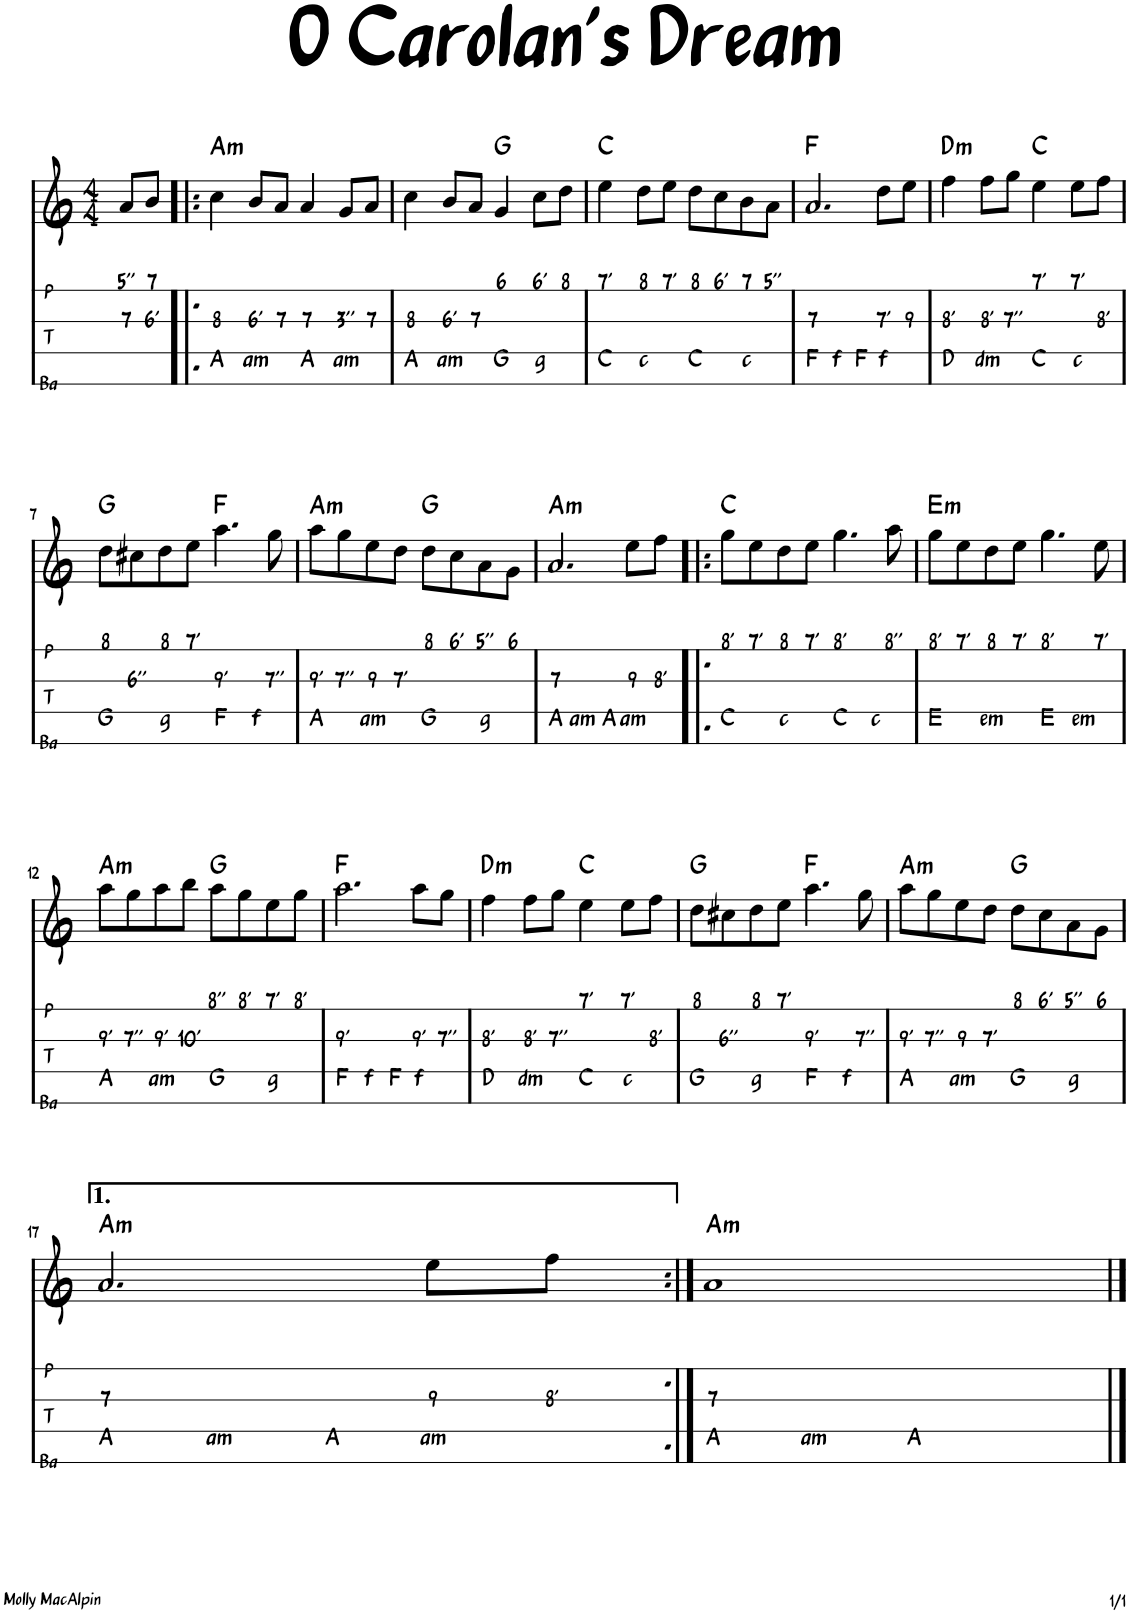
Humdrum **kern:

**kern	**text	**text	**text	**kern	**harte
*part2	*part2	*part2	*part2	*part1	*part1
*staff2	*staff2	*staff2	*staff2	*staff1	*
*I"P  T  Ba	*	*	*	*I"Piano	*
*I'P  T  Ba	*	*	*	*I'Pno	*
*stria4	*	*	*	*	*
*clefG2	*	*	*	*clefG2	*
*k[]	*	*	*	*k[]	*
*M4/4	*	*	*	*M4/4	*
=1	=1	=1	=1	=1	=1
!	!LO:LY:b	!LO:LY:b	!	!	!
*^	*	*	*	*	*
8aL	4ryy	5''	7	.	8a/L	.
!	!	!LO:LY:b	!LO:LY:b	!	!	!
8bJ	.	7	6'	.	8b/J	.
=2!|:	=2!|:	=2!|:	=2!|:	=2!|:	=2!|:	=2!|:
!	!	!	!LO:LY:b	!	!	!
!	!	!	!	!LO:LY:b	!	!LO:H:kt=m
4cc	4ryy	.	.	A	4cc\	A:min
!	!	!	!LO:LY:b	!	!	!
!	!	!	!	!LO:LY:b	!	!
8bL	4ryy	.	.	am	8b/L	.
!	!	!	!LO:LY:b	!	!	!
8aJ	.	.	7	.	8a/J	.
!	!	!	!LO:LY:b	!	!	!
!	!	!	!	!LO:LY:b	!	!
4a	4ryy	.	.	A	4a/	.
!	!	!	!LO:LY:b	!	!	!
!	!	!	!	!LO:LY:b	!	!
8gL	4ryy	.	.	am	8g/L	.
!	!	!	!LO:LY:b	!	!	!
8aJ	.	.	7	.	8a/J	.
=3	=3	=3	=3	=3	=3	=3
!	!	!	!LO:LY:b	!	!	!
!	!	!	!	!LO:LY:b	!	!
4cc	4ryy	.	.	A	4cc\	.
!	!	!	!LO:LY:b	!	!	!
!	!	!	!	!LO:LY:b	!	!
8bL	4ryy	.	.	am	8b/L	.
!	!	!	!LO:LY:b	!	!	!
8aJ	.	.	7	.	8a/J	.
!	!	!LO:LY:b	!	!	!	!
!	!	!	!	!LO:LY:b	!	!
4g	4ryy	.	.	G	4g/	G:maj
!	!	!LO:LY:b	!	!	!	!
!	!	!	!	!LO:LY:b	!	!
8ccL	4ryy	.	.	g	8cc\L	.
!	!	!LO:LY:b	!	!	!	!
8ddJ	.	8	.	.	8dd\J	.
=4	=4	=4	=4	=4	=4	=4
!	!	!LO:LY:b	!	!	!	!
!	!	!	!	!LO:LY:b	!	!
4ee	4ryy	.	.	C	4ee\	C:maj
!	!	!LO:LY:b	!	!	!	!
!	!	!	!	!LO:LY:b	!	!
8ddL	4ryy	.	.	c	8dd\L	.
!	!	!LO:LY:b	!	!	!	!
8eeJ	.	7'	.	.	8ee\J	.
!	!	!LO:LY:b	!	!	!	!
!	!	!	!	!LO:LY:b	!	!
8ddL	4ryy	.	.	C	8dd\L	.
!	!	!LO:LY:b	!	!	!	!
8cc	.	6'	.	.	8cc\	.
!	!	!LO:LY:b	!	!	!	!
!	!	!	!	!LO:LY:b	!	!
8b	4ryy	.	.	c	8b\	.
!	!	!LO:LY:b	!	!	!	!
8aJ	.	5''	.	.	8a\J	.
=5	=5	=5	=5	=5	=5	=5
!	!	!	!LO:LY:b	!	!	!
!	!	!	!	!LO:LY:b	!	!
2.a	4ryy	.	.	F	2.a/	F:maj
!	!	!	!	!LO:LY:b	!	!
.	4ryy	.	.	f	.	.
!	!	!	!	!LO:LY:b	!	!
.	4ryy	.	.	F	.	.
!	!	!	!LO:LY:b	!	!	!
!	!	!	!	!LO:LY:b	!	!
8ddL	4ryy	.	.	f	8dd\L	.
!	!	!	!LO:LY:b	!	!	!
8eeJ	.	.	9	.	8ee\J	.
=6	=6	=6	=6	=6	=6	=6
!	!	!	!LO:LY:b	!	!	!
!	!	!	!	!LO:LY:b	!	!LO:H:kt=m
4ff	4ryy	.	.	D	4ff\	D:min
!	!	!	!LO:LY:b	!	!	!
!	!	!	!	!LO:LY:b	!	!
8ffL	4ryy	.	.	dm	8ff\L	.
!	!	!	!LO:LY:b	!	!	!
8ggJ	.	.	7''	.	8gg\J	.
!	!	!LO:LY:b	!	!	!	!
!	!	!	!	!LO:LY:b	!	!
4ee	4ryy	.	.	C	4ee\	C:maj
!	!	!LO:LY:b	!	!	!	!
!	!	!	!	!LO:LY:b	!	!
8eeL	4ryy	.	.	c	8ee\L	.
!	!	!	!LO:LY:b	!	!	!
8ffJ	.	.	8'	.	8ff\J	.
!!LO:LB:g=z
=7	=7	=7	=7	=7	=7	=7
!	!	!LO:LY:b	!	!	!	!
!	!	!	!	!LO:LY:b	!	!
8ddL	4ryy	.	.	G	8dd\L	G:maj
!	!	!	!LO:LY:b	!	!	!
8cc#X	.	.	6''	.	8cc#X\	.
!	!	!LO:LY:b	!	!	!	!
!	!	!	!	!LO:LY:b	!	!
8dd	4ryy	.	.	g	8dd\	.
!	!	!LO:LY:b	!	!	!	!
8eeJ	.	7'	.	.	8ee\J	.
!	!	!	!LO:LY:b	!	!	!
!	!	!	!	!LO:LY:b	!	!
4.aa	4ryy	.	.	F	4.aa\	F:maj
!	!	!	!	!LO:LY:b	!	!
.	4ryy	.	.	f	.	.
!	!	!	!LO:LY:b	!	!	!
8gg	.	.	7''	.	8gg\	.
=8	=8	=8	=8	=8	=8	=8
!	!	!	!LO:LY:b	!	!	!
!	!	!	!	!LO:LY:b	!	!LO:H:kt=m
8aaL	4ryy	.	.	A	8aa\L	A:min
!	!	!	!LO:LY:b	!	!	!
8gg	.	.	7''	.	8gg\	.
!	!	!	!LO:LY:b	!	!	!
!	!	!	!	!LO:LY:b	!	!
8ee	4ryy	.	.	am	8ee\	.
!	!	!	!LO:LY:b	!	!	!
8ddJ	.	.	7'	.	8dd\J	.
!	!	!LO:LY:b	!	!	!	!
!	!	!	!	!LO:LY:b	!	!
8ddL	4ryy	.	.	G	8dd\L	G:maj
!	!	!LO:LY:b	!	!	!	!
8cc	.	6'	.	.	8cc\	.
!	!	!LO:LY:b	!	!	!	!
!	!	!	!	!LO:LY:b	!	!
8a	4ryy	.	.	g	8a\	.
!	!	!LO:LY:b	!	!	!	!
8gJ	.	6	.	.	8g\J	.
=9	=9	=9	=9	=9	=9	=9
!	!	!	!LO:LY:b	!	!	!
!	!	!	!	!LO:LY:b	!	!LO:H:kt=m
2.a	4ryy	.	.	A	2.a/	A:min
!	!	!	!	!LO:LY:b	!	!
.	4ryy	.	.	am	.	.
!	!	!	!	!LO:LY:b	!	!
.	4ryy	.	.	A	.	.
!	!	!	!LO:LY:b	!	!	!
!	!	!	!	!LO:LY:b	!	!
8eeL	4ryy	.	.	am	8ee\L	.
!	!	!	!LO:LY:b	!	!	!
8ffJ	.	.	8'	.	8ff\J	.
=10!|:	=10!|:	=10!|:	=10!|:	=10!|:	=10!|:	=10!|:
!	!	!LO:LY:b	!	!	!	!
!	!	!	!	!LO:LY:b	!	!
8ggL	4ryy	.	.	C	8gg\L	C:maj
!	!	!LO:LY:b	!	!	!	!
8ee	.	7'	.	.	8ee\	.
!	!	!LO:LY:b	!	!	!	!
!	!	!	!	!LO:LY:b	!	!
8dd	4ryy	.	.	c	8dd\	.
!	!	!LO:LY:b	!	!	!	!
8eeJ	.	7'	.	.	8ee\J	.
!	!	!LO:LY:b	!	!	!	!
!	!	!	!	!LO:LY:b	!	!
4.gg	4ryy	.	.	C	4.gg\	.
!	!	!	!	!LO:LY:b	!	!
.	4ryy	.	.	c	.	.
!	!	!LO:LY:b	!	!	!	!
8aa	.	8''	.	.	8aa\	.
=11	=11	=11	=11	=11	=11	=11
!	!	!LO:LY:b	!	!	!	!
!	!	!	!	!LO:LY:b	!	!LO:H:kt=m
8ggL	4ryy	.	.	E	8gg\L	E:min
!	!	!LO:LY:b	!	!	!	!
8ee	.	7'	.	.	8ee\	.
!	!	!LO:LY:b	!	!	!	!
!	!	!	!	!LO:LY:b	!	!
8dd	4ryy	.	.	em	8dd\	.
!	!	!LO:LY:b	!	!	!	!
8eeJ	.	7'	.	.	8ee\J	.
!	!	!LO:LY:b	!	!	!	!
!	!	!	!	!LO:LY:b	!	!
4.gg	4ryy	.	.	E	4.gg\	.
!	!	!	!	!LO:LY:b	!	!
.	4ryy	.	.	em	.	.
!	!	!LO:LY:b	!	!	!	!
8ee	.	7'	.	.	8ee\	.
!!LO:LB:g=z
=12	=12	=12	=12	=12	=12	=12
!	!	!	!LO:LY:b	!	!	!
!	!	!	!	!LO:LY:b	!	!LO:H:kt=m
8aaL	4ryy	.	.	A	8aa\L	A:min
!	!	!	!LO:LY:b	!	!	!
8gg	.	.	7''	.	8gg\	.
!	!	!	!LO:LY:b	!	!	!
!	!	!	!	!LO:LY:b	!	!
8aa	4ryy	.	.	am	8aa\	.
!	!	!	!LO:LY:b	!	!	!
8bbJ	.	.	10'	.	8bb\J	.
!	!	!LO:LY:b	!	!	!	!
!	!	!	!	!LO:LY:b	!	!
8aaL	4ryy	.	.	G	8aa\L	G:maj
!	!	!LO:LY:b	!	!	!	!
8gg	.	8'	.	.	8gg\	.
!	!	!LO:LY:b	!	!	!	!
!	!	!	!	!LO:LY:b	!	!
8ee	4ryy	.	.	g	8ee\	.
!	!	!LO:LY:b	!	!	!	!
8ggJ	.	8'	.	.	8gg\J	.
=13	=13	=13	=13	=13	=13	=13
!	!	!	!LO:LY:b	!	!	!
!	!	!	!	!LO:LY:b	!	!
2.aa	4ryy	.	.	F	2.aa\	F:maj
!	!	!	!	!LO:LY:b	!	!
.	4ryy	.	.	f	.	.
!	!	!	!	!LO:LY:b	!	!
.	4ryy	.	.	F	.	.
!	!	!	!LO:LY:b	!	!	!
!	!	!	!	!LO:LY:b	!	!
8aaL	4ryy	.	.	f	8aa\L	.
!	!	!	!LO:LY:b	!	!	!
8ggJ	.	.	7''	.	8gg\J	.
=14	=14	=14	=14	=14	=14	=14
!	!	!	!LO:LY:b	!	!	!
!	!	!	!	!LO:LY:b	!	!LO:H:kt=m
4ff	4ryy	.	.	D	4ff\	D:min
!	!	!	!LO:LY:b	!	!	!
!	!	!	!	!LO:LY:b	!	!
8ffL	4ryy	.	.	dm	8ff\L	.
!	!	!	!LO:LY:b	!	!	!
8ggJ	.	.	7''	.	8gg\J	.
!	!	!LO:LY:b	!	!	!	!
!	!	!	!	!LO:LY:b	!	!
4ee	4ryy	.	.	C	4ee\	C:maj
!	!	!LO:LY:b	!	!	!	!
!	!	!	!	!LO:LY:b	!	!
8eeL	4ryy	.	.	c	8ee\L	.
!	!	!	!LO:LY:b	!	!	!
8ffJ	.	.	8'	.	8ff\J	.
=15	=15	=15	=15	=15	=15	=15
!	!	!LO:LY:b	!	!	!	!
!	!	!	!	!LO:LY:b	!	!
8ddL	4ryy	.	.	G	8dd\L	G:maj
!	!	!	!LO:LY:b	!	!	!
8cc#X	.	.	6''	.	8cc#X\	.
!	!	!LO:LY:b	!	!	!	!
!	!	!	!	!LO:LY:b	!	!
8dd	4ryy	.	.	g	8dd\	.
!	!	!LO:LY:b	!	!	!	!
8eeJ	.	7'	.	.	8ee\J	.
!	!	!	!LO:LY:b	!	!	!
!	!	!	!	!LO:LY:b	!	!
4.aa	4ryy	.	.	F	4.aa\	F:maj
!	!	!	!	!LO:LY:b	!	!
.	4ryy	.	.	f	.	.
!	!	!	!LO:LY:b	!	!	!
8gg	.	.	7''	.	8gg\	.
=16	=16	=16	=16	=16	=16	=16
!	!	!	!LO:LY:b	!	!	!
!	!	!	!	!LO:LY:b	!	!LO:H:kt=m
8aaL	4ryy	.	.	A	8aa\L	A:min
!	!	!	!LO:LY:b	!	!	!
8gg	.	.	7''	.	8gg\	.
!	!	!	!LO:LY:b	!	!	!
!	!	!	!	!LO:LY:b	!	!
8ee	4ryy	.	.	am	8ee\	.
!	!	!	!LO:LY:b	!	!	!
8ddJ	.	.	7'	.	8dd\J	.
!	!	!LO:LY:b	!	!	!	!
!	!	!	!	!LO:LY:b	!	!
8ddL	4ryy	.	.	G	8dd\L	G:maj
!	!	!LO:LY:b	!	!	!	!
8cc	.	6'	.	.	8cc\	.
!	!	!LO:LY:b	!	!	!	!
!	!	!	!	!LO:LY:b	!	!
8a	4ryy	.	.	g	8a\	.
!	!	!LO:LY:b	!	!	!	!
8gJ	.	6	.	.	8g\J	.
!!LO:LB:g=z
=17	=17	=17	=17	=17	=17	=17
!	!	!	!LO:LY:b	!	!	!
!	!	!	!	!LO:LY:b	!	!LO:H:kt=m
2.a	4ryy	.	.	A	2.a/	A:min
!	!	!	!	!LO:LY:b	!	!
.	4ryy	.	.	am	.	.
!	!	!	!	!LO:LY:b	!	!
.	4ryy	.	.	A	.	.
!	!	!	!LO:LY:b	!	!	!
!	!	!	!	!LO:LY:b	!	!
8eeL	4ryy	.	.	am	8ee\L	.
!	!	!	!LO:LY:b	!	!	!
8ffJ	.	.	8'	.	8ff\J	.
=18:|!	=18:|!	=18:|!	=18:|!	=18:|!	=18:|!	=18:|!
!	!	!	!LO:LY:b	!	!	!
!	!	!	!	!LO:LY:b	!	!LO:H:kt=m
1a	4ryy	.	.	A	1a	A:min
!	!	!	!	!LO:LY:b	!	!
.	4ryy	.	.	am	.	.
!	!	!	!	!LO:LY:b	!	!
.	4ryy	.	.	A	.	.
.	4ryy	.	.	.	.	.
*v	*v	*	*	*	*	*
==	==	==	==	==	==
*-	*-	*-	*-	*-	*-
